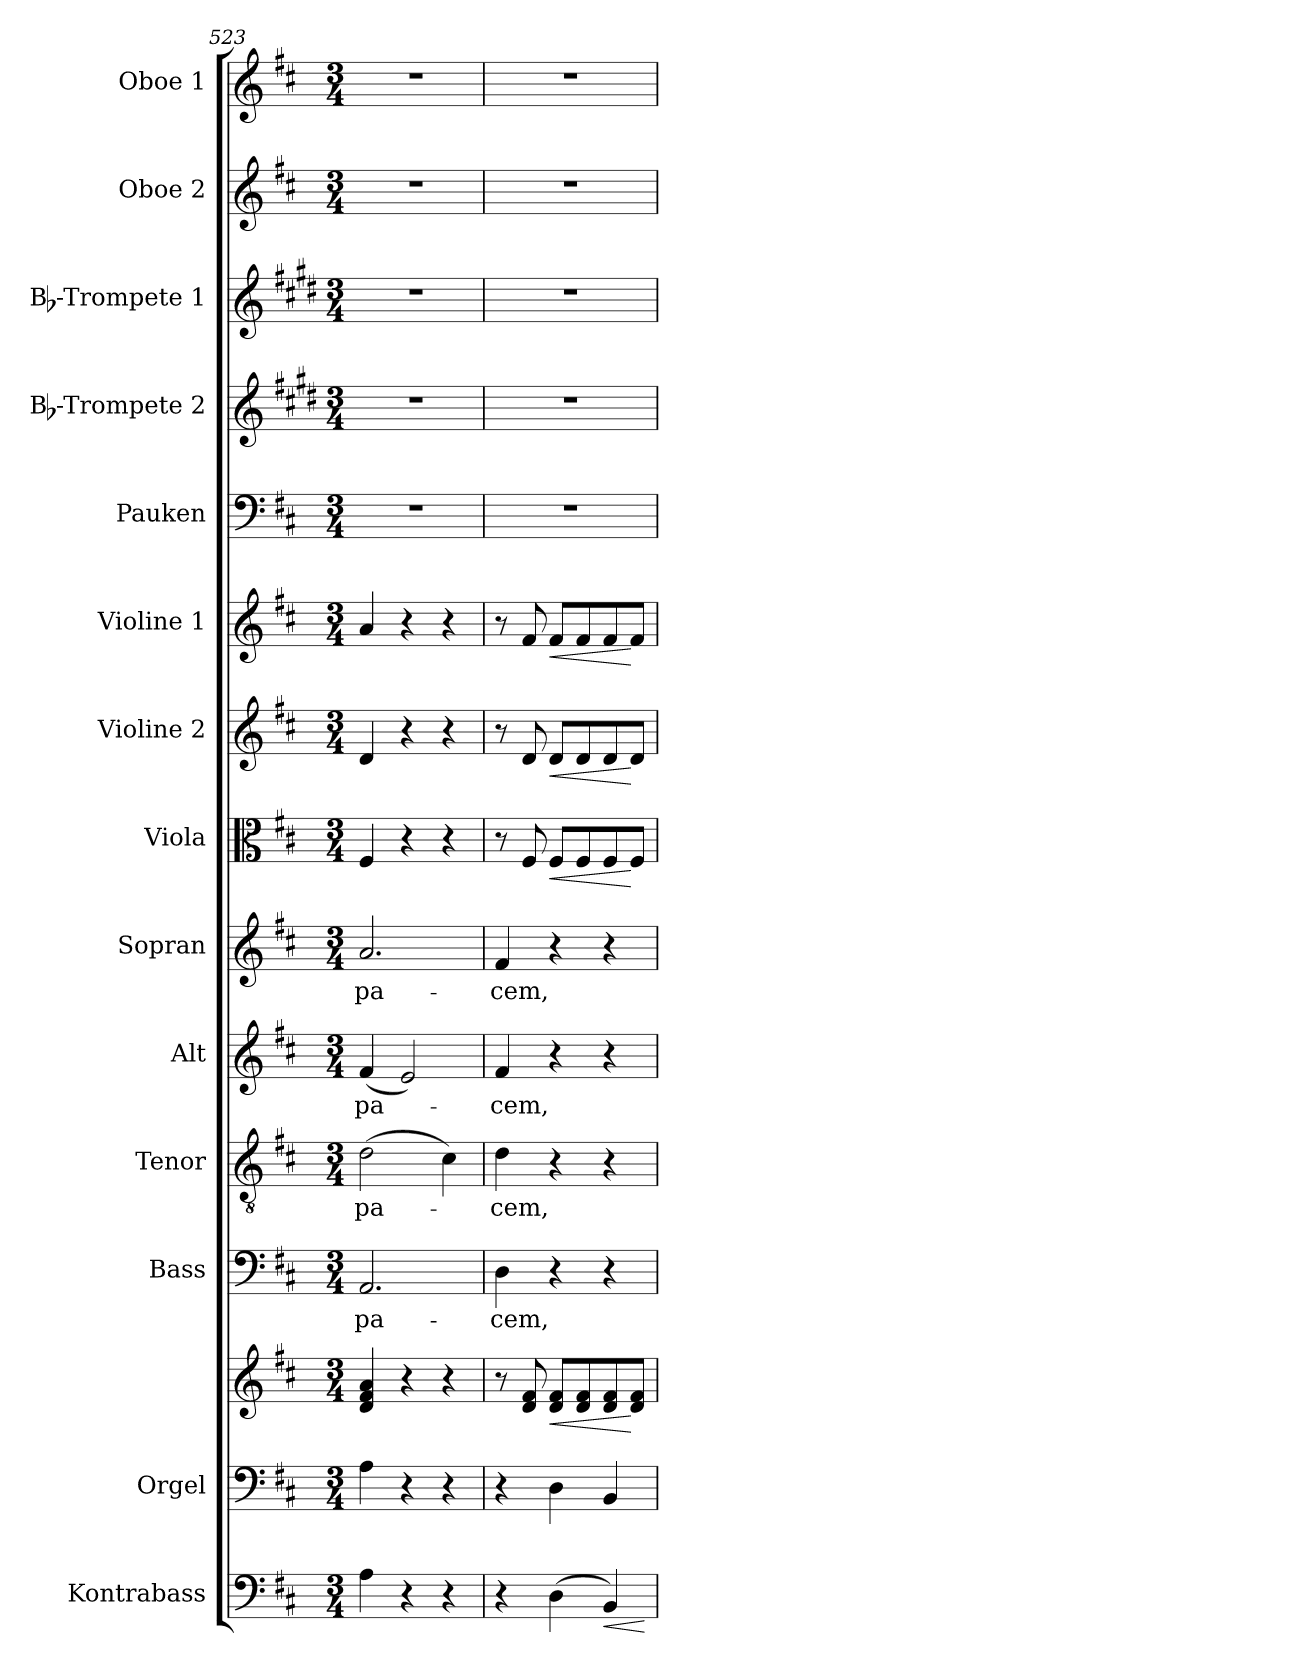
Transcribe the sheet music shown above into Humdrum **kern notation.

**kern	**dynam	**kern	**kern	**dynam	**kern	**text	**kern	**text	**kern	**text	**kern	**text	**kern	**dynam	**kern	**dynam	**kern	**dynam	**kern	**kern	**kern	**kern	**kern
*part14	*part14	*part13	*part13	*part13	*part12	*part12	*part11	*part11	*part10	*part10	*part9	*part9	*part8	*part8	*part7	*part7	*part6	*part6	*part5	*part4	*part3	*part2	*part1
*staff15	*staff15	*staff14	*staff13	*staff13/14	*staff12	*staff12	*staff11	*staff11	*staff10	*staff10	*staff9	*staff9	*staff8	*staff8	*staff7	*staff7	*staff6	*staff6	*staff5	*staff4	*staff3	*staff2	*staff1
*I"Kontrabass	*	*I"Orgel	*	*	*I"Bass	*	*I"Tenor	*	*I"Alt	*	*I"Sopran	*	*I"Viola	*	*I"Violine 2	*	*I"Violine 1	*	*I"Pauken	*I"Bb-Trompete 2	*I"Bb-Trompete 1	*I"Oboe 2	*I"Oboe 1
*I'Kb.	*	*I'Org.	*	*	*I'B.	*	*I'T.	*	*I'A.	*	*I'S.	*	*I'Vla.	*	*I'Vl. 2	*	*I'Vl. 1	*	*I'Pk.	*I'Bb Trp. 2	*I'Bb Trp. 1	*I'Ob. 2	*I'Ob. 1
*clefF4	*	*clefF4	*clefG2	*	*clefF4	*	*clefGv2	*	*clefG2	*	*clefG2	*	*clefC3	*	*clefG2	*	*clefG2	*	*clefF4	*clefG2	*clefG2	*clefG2	*clefG2
*ITrd7c12	*	*	*	*	*	*	*	*	*	*	*	*	*	*	*	*	*	*	*	*ITrd1c2	*ITrd1c2	*	*
*k[f#c#]	*	*k[f#c#]	*k[f#c#]	*	*k[f#c#]	*	*k[f#c#]	*	*k[f#c#]	*	*k[f#c#]	*	*k[f#c#]	*	*k[f#c#]	*	*k[f#c#]	*	*k[f#c#]	*k[f#c#]	*k[f#c#]	*k[f#c#]	*k[f#c#]
*D:	*	*D:	*D:	*	*D:	*	*D:	*	*D:	*	*D:	*	*D:	*	*D:	*	*D:	*	*D:	*D:	*D:	*D:	*D:
*M3/4	*	*M3/4	*M3/4	*	*M3/4	*	*M3/4	*	*M3/4	*	*M3/4	*	*M3/4	*	*M3/4	*	*M3/4	*	*M3/4	*M3/4	*M3/4	*M3/4	*M3/4
=523	=523	=523	=523	=523	=523	=523	=523	=523	=523	=523	=523	=523	=523	=523	=523	=523	=523	=523	=523	=523	=523	=523	=523
!	!	!	!	!	!	!LO:LY:b	!	!LO:LY:b	!	!LO:LY:b	!	!LO:LY:b	!	!	!	!	!	!	!	!	!	!	!
4AA\	.	4A\	4d/ 4f#/ 4a/	.	2.AA/	pa-	(>2d\	pa-	(<4f#/	pa-	2.a/	pa-	4F#/	.	4d/	.	4a/	.	2.r	2.r	2.r	2.r	2.r
4r	.	4r	4r	.	.	.	.	.	2e/)	.	.	.	4r	.	4r	.	4r	.	.	.	.	.	.
4r	.	4r	4r	.	.	.	4c#\)	.	.	.	.	.	4r	.	4r	.	4r	.	.	.	.	.	.
=524	=524	=524	=524	=524	=524	=524	=524	=524	=524	=524	=524	=524	=524	=524	=524	=524	=524	=524	=524	=524	=524	=524	=524
!	!	!	!	!	!	!LO:LY:b	!	!LO:LY:b	!	!LO:LY:b	!	!LO:LY:b	!	!	!	!	!	!	!	!	!	!	!
4r	.	4r	8r	.	4D\	-cem,	4d\	-cem,	4f#/	-cem,	4f#/	-cem,	8r	.	8r	.	8r	.	2.r	2.r	2.r	2.r	2.r
.	.	.	8d/ 8f#/	.	.	.	.	.	.	.	.	.	8F#/	.	8d/	.	8f#/	.	.	.	.	.	.
!	!	!	!	!LO:HP:b	!	!	!	!	!	!	!	!	!	!LO:HP:b	!	!LO:HP:b	!	!LO:HP:b	!	!	!	!	!
(>4DD\	.	4D\	8d/ 8f#/L	<	4r	.	4r	.	4r	.	4r	.	8F#/L	<	8d/L	<	8f#/L	<	.	.	.	.	.
.	.	.	8d/ 8f#/	.	.	.	.	.	.	.	.	.	8F#/	.	8d/	.	8f#/	.	.	.	.	.	.
!	!LO:HP:b	!	!	!	!	!	!	!	!	!	!	!	!	!	!	!	!	!	!	!	!	!	!
4BBB/)	<	4BB/	8d/ 8f#/	.	4r	.	4r	.	4r	.	4r	.	8F#/	.	8d/	.	8f#/	.	.	.	.	.	.
.	.	.	8d/ 8f#/J	[	.	.	.	.	.	.	.	.	8F#/J	[	8d/J	[	8f#/J	[	.	.	.	.	.
.	[	.	.	.	.	.	.	.	.	.	.	.	.	.	.	.	.	.	.	.	.	.	.
=	=	=	=	=	=	=	=	=	=	=	=	=	=	=	=	=	=	=	=	=	=	=	=
*-	*-	*-	*-	*-	*-	*-	*-	*-	*-	*-	*-	*-	*-	*-	*-	*-	*-	*-	*-	*-	*-	*-	*-
